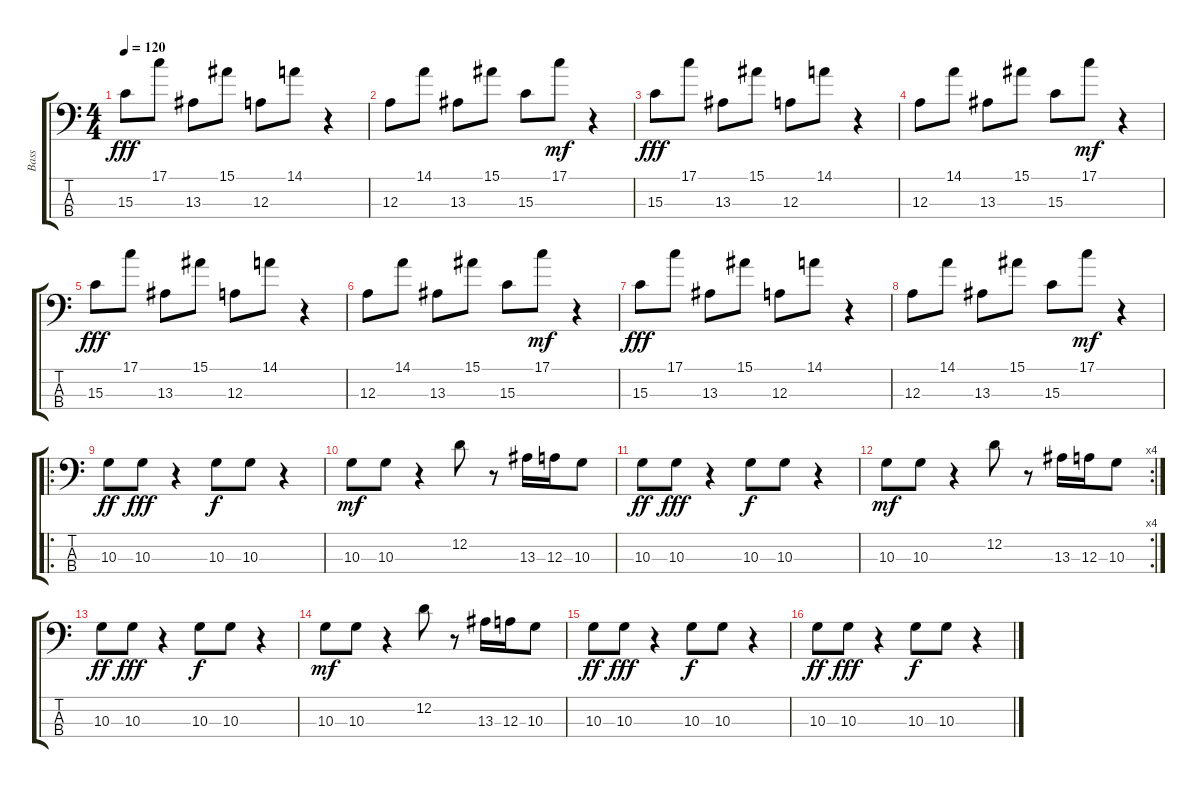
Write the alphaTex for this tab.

\track ("Bass" "Bass") {instrument electricbassfinger}
\staff {score tabs}
\tuning (G2 D2 A1 E1) {hide}
\ts (4 4)
\tempo 120
\clef f4
\ks c
15.3.8{dy fff} 17.1.8 13.3.8 15.1.8 12.3.8 14.1.8 r.4 |
12.3.8 14.1.8 13.3.8 15.1.8 15.3.8 17.1.8{dy mf} r.4 |
15.3.8{dy fff} 17.1.8 13.3.8 15.1.8 12.3.8 14.1.8 r.4 |
12.3.8 14.1.8 13.3.8 15.1.8 15.3.8 17.1.8{dy mf} r.4 |
15.3.8{dy fff} 17.1.8 13.3.8 15.1.8 12.3.8 14.1.8 r.4 |
12.3.8 14.1.8 13.3.8 15.1.8 15.3.8 17.1.8{dy mf} r.4 |
15.3.8{dy fff} 17.1.8 13.3.8 15.1.8 12.3.8 14.1.8 r.4 |
12.3.8 14.1.8 13.3.8 15.1.8 15.3.8 17.1.8{dy mf} r.4 |
\ro
10.3.8{dy ff} 10.3.8{dy fff} r.4 10.3.8{dy f} 10.3.8 r.4 |
10.3.8{dy mf} 10.3.8 r.4 12.2.8 r.8 13.3.16 12.3.16 10.3.8 |
10.3.8{dy ff} 10.3.8{dy fff} r.4 10.3.8{dy f} 10.3.8 r.4 |
\rc 4
10.3.8{dy mf} 10.3.8 r.4 12.2.8 r.8 13.3.16 12.3.16 10.3.8 |
10.3.8{dy ff} 10.3.8{dy fff} r.4 10.3.8{dy f} 10.3.8 r.4 |
10.3.8{dy mf} 10.3.8 r.4 12.2.8 r.8 13.3.16 12.3.16 10.3.8 |
10.3.8{dy ff} 10.3.8{dy fff} r.4 10.3.8{dy f} 10.3.8 r.4 |
10.3.8{dy ff} 10.3.8{dy fff} r.4 10.3.8{dy f} 10.3.8 r.4
